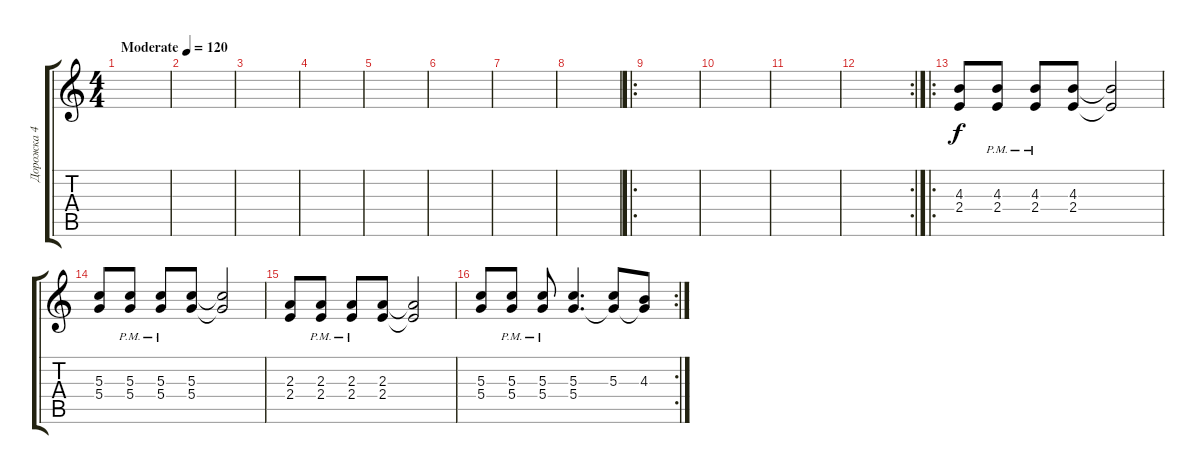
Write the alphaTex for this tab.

\track ("Дорожка 4" "Дорожка 4") {instrument distortionguitar}
\staff {score tabs}
\tuning (E4 B3 G3 D3 A2 E2) {hide}
\ts (4 4)
\tempo (120 "Moderate")
\clef g2
\ks c
|
|
|
|
|
|
|
|
\ro
|
|
|
\rc 2
|
\ro
(4.3 2.4).8 (4.3{pm} 2.4{pm}).8 (4.3{pm} 2.4{pm}).8 (4.3 2.4).8 (4.3{t} 2.4{t}).2 |
(5.3 5.4).8 (5.3{pm} 5.4{pm}).8 (5.3{pm} 5.4{pm}).8 (5.3 5.4).8 (5.3{t} 5.4{t}).2 |
(2.3 2.4).8 (2.3{pm} 2.4{pm}).8 (2.3{pm} 2.4{pm}).8 (2.3 2.4).8 (2.3{t} 2.4{t}).2 |
\rc 2
(5.3 5.4).8 (5.3{pm} 5.4{pm}).8 (5.3{pm} 5.4{pm}).8 (5.3 5.4).4{d} (5.3 5.4{t}).8 (4.3 5.4{t}).8
